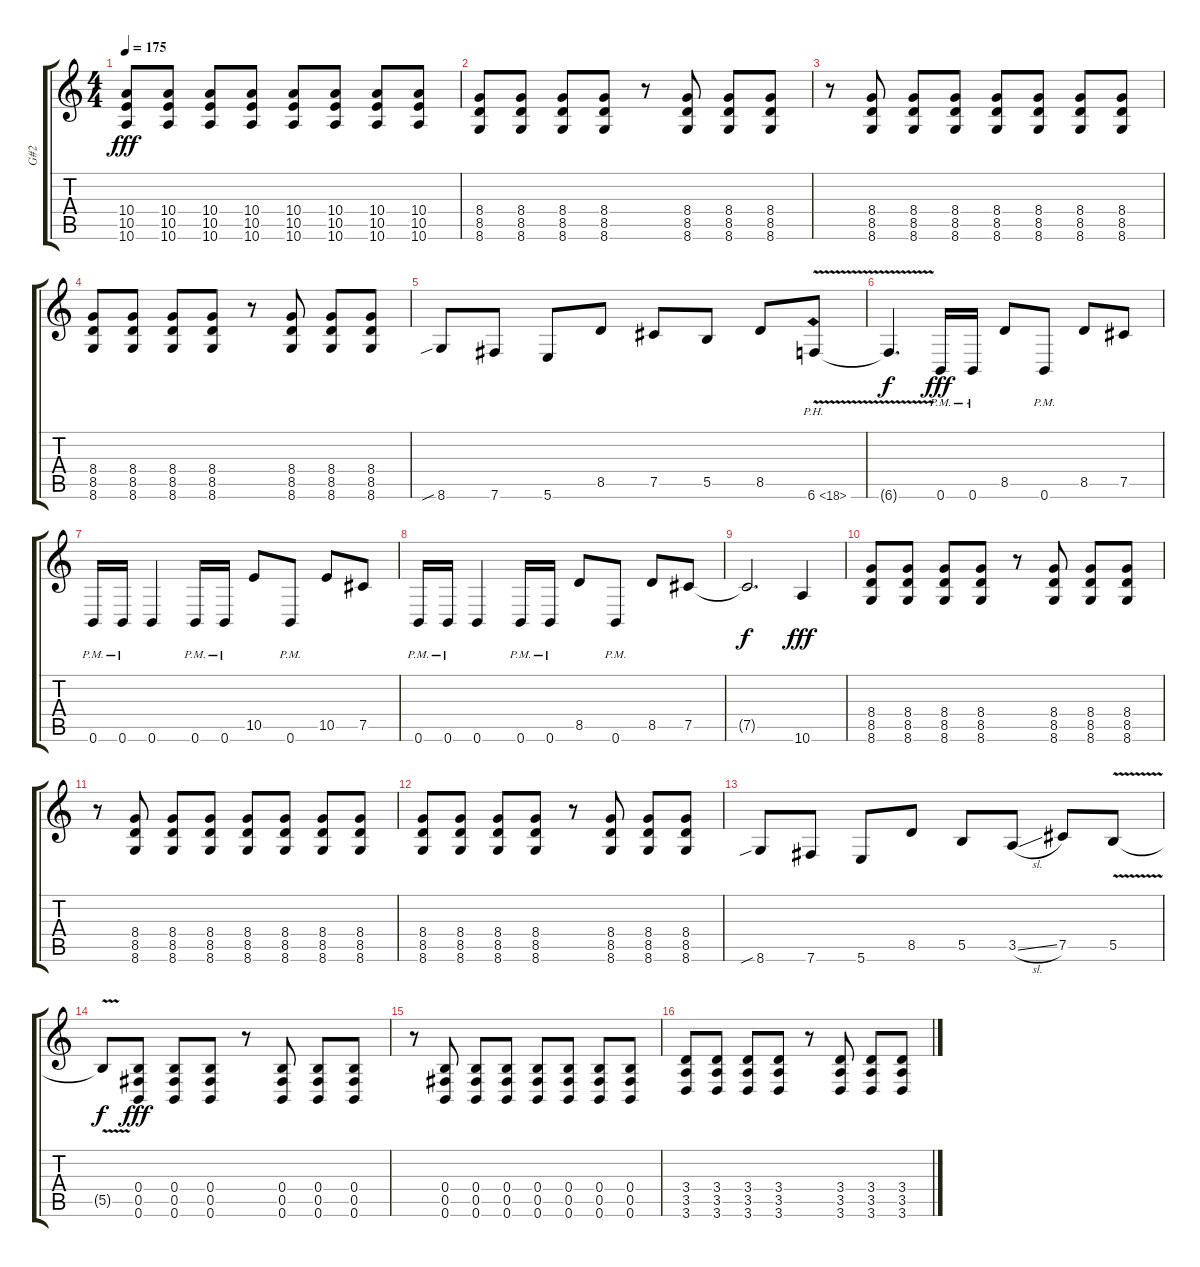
\track ("G#2" "G#2") {instrument distortionguitar}
\staff {score tabs}
\tuning (Db4 Ab3 E3 B2 Gb2 B1) {hide}
\ts (4 4)
\tempo 175
\clef g2
\ks c
(10.4 10.5 10.6).8{dy fff} (10.4 10.5 10.6).8 (10.4 10.5 10.6).8 (10.4 10.5 10.6).8 (10.4 10.5 10.6).8 (10.4 10.5 10.6).8 (10.4 10.5 10.6).8 (10.4 10.5 10.6).8 |
(8.4 8.5 8.6).8 (8.4 8.5 8.6).8 (8.4 8.5 8.6).8 (8.4 8.5 8.6).8 r.8 (8.4 8.5 8.6).8 (8.4 8.5 8.6).8 (8.4 8.5 8.6).8 |
r.8 (8.4 8.5 8.6).8 (8.4 8.5 8.6).8 (8.4 8.5 8.6).8 (8.4 8.5 8.6).8 (8.4 8.5 8.6).8 (8.4 8.5 8.6).8 (8.4 8.5 8.6).8 |
(8.4 8.5 8.6).8 (8.4 8.5 8.6).8 (8.4 8.5 8.6).8 (8.4 8.5 8.6).8 r.8 (8.4 8.5 8.6).8 (8.4 8.5 8.6).8 (8.4 8.5 8.6).8 |
8.6{sib}.8 7.6.8 5.6.8 8.5.8 7.5.8 5.5.8 8.5.8 6.6{ph 12 v}.8{instrument guitarharmonics} |
6.6{t}.4{d dy f} 0.6{pm}.16{dy fff instrument distortionguitar} 0.6{pm}.16 8.5.8 0.6{pm}.8 8.5.8 7.5.8 |
0.6{pm}.16 0.6{pm}.16 0.6.4 0.6{pm}.16 0.6{pm}.16 10.5.8 0.6{pm}.8 10.5.8 7.5.8 |
0.6{pm}.16 0.6{pm}.16 0.6.4 0.6{pm}.16 0.6{pm}.16 8.5.8 0.6{pm}.8 8.5.8 7.5.8 |
7.5{t}.2{d dy f} 10.6.4{dy fff} |
(8.4 8.5 8.6).8 (8.4 8.5 8.6).8 (8.4 8.5 8.6).8 (8.4 8.5 8.6).8 r.8 (8.4 8.5 8.6).8 (8.4 8.5 8.6).8 (8.4 8.5 8.6).8 |
r.8 (8.4 8.5 8.6).8 (8.4 8.5 8.6).8 (8.4 8.5 8.6).8 (8.4 8.5 8.6).8 (8.4 8.5 8.6).8 (8.4 8.5 8.6).8 (8.4 8.5 8.6).8 |
(8.4 8.5 8.6).8 (8.4 8.5 8.6).8 (8.4 8.5 8.6).8 (8.4 8.5 8.6).8 r.8 (8.4 8.5 8.6).8 (8.4 8.5 8.6).8 (8.4 8.5 8.6).8 |
8.6{sib}.8 7.6.8 5.6.8 8.5.8 5.5.8 3.5{sl}.8 7.5.8 5.5{v}.8 |
5.5{t}.8{dy f} (0.4 0.5 0.6).8{dy fff} (0.4 0.5 0.6).8 (0.4 0.5 0.6).8 r.8 (0.4 0.5 0.6).8 (0.4 0.5 0.6).8 (0.4 0.5 0.6).8 |
r.8 (0.4 0.5 0.6).8 (0.4 0.5 0.6).8 (0.4 0.5 0.6).8 (0.4 0.5 0.6).8 (0.4 0.5 0.6).8 (0.4 0.5 0.6).8 (0.4 0.5 0.6).8 |
(3.4 3.5 3.6).8 (3.4 3.5 3.6).8 (3.4 3.5 3.6).8 (3.4 3.5 3.6).8 r.8 (3.4 3.5 3.6).8 (3.4 3.5 3.6).8 (3.4 3.5 3.6).8
